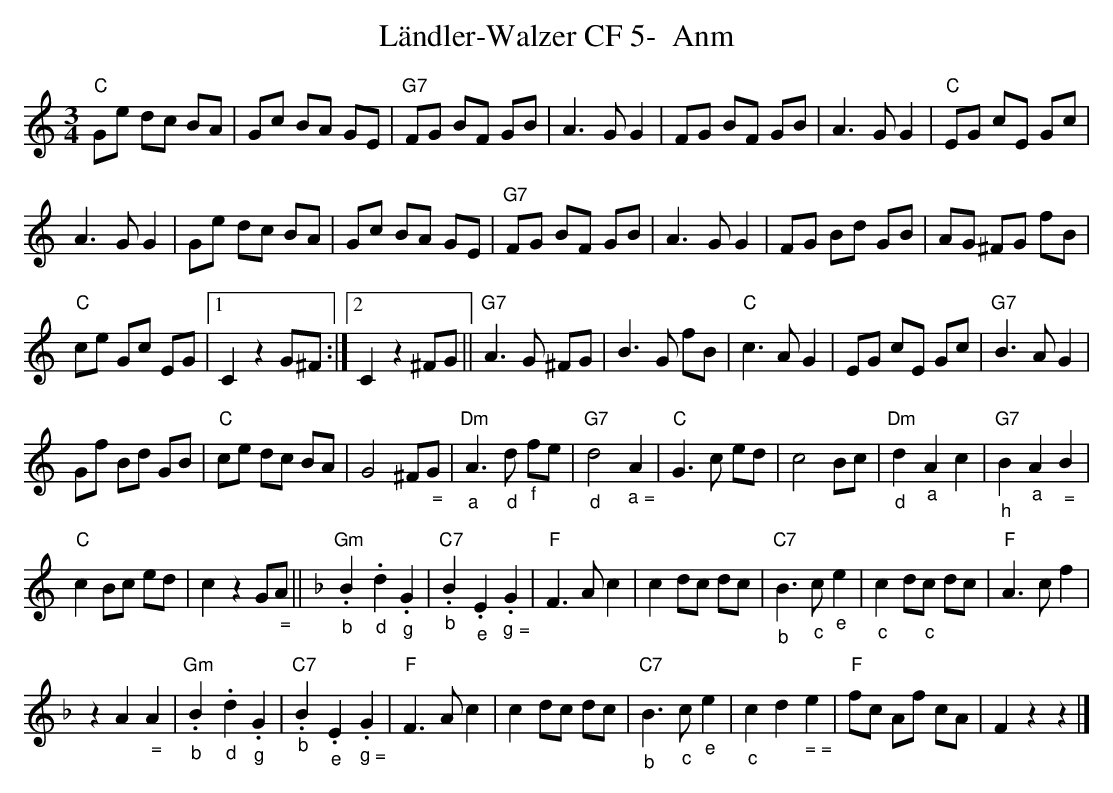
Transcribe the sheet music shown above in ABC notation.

X:1
T:L\"andler-Walzer CF 5-  Anm
M:3/4
L:1/8
K:Cmaj%%MIDI gchordon
"C"Ge dc BA | Gc BA GE | "G7"FG BF GB | A3GG2 | FG BF GB | A3GG2 | "C"EG cE Gc |
A3GG2 | Ge dc BA | Gc BA GE | "G7"FG BF GB | A3GG2 | FG Bd GB | AG ^FG fB |
"C"ce Gc EG |1 C2z2G^F :|2 C2z2 ^FG || "G7"A3G ^FG | B3G fB | "C"c3AG2 | EG cE Gc | "G7"B3AG2 |
Gf Bd GB | "C"ce dc BA | G4^F"_ ="G | "Dm""_a"A3"_d"d "_f"fe | "G7""_d"d4"_ a ="A2 | "C"G3c ed | c4 Bc | "Dm""_d"d2"_a"A2c2 | "G7""_h"B2"_a"A2"_ ="B2 |
"C"c2 Bc ed | c2z2G"_ ="A || [K:Fmaj] [L:1/4] "Gm""_b".B"_d".d"_g".G | "C7""_b".B"_e".E"_ g =".G | "F"F>Ac | c d/2c/2 d/2c/2 | "C7""_b"B>"_c"c"_e"e | "_c"c d/2"_c"c/2 d/2c/2 | "F"A>cf |
zA"_ ="A | "Gm""_b".B"_d".d"_g".G | "C7""_b".B"_e".E"_ g =".G | "F"F>A c | c d/2c/2 d/2c/2 | "C7""_b"B>"_c"c"_e"e | "_c"cd"_ = ="e | "F"f/2c/2 A/2f/2 c/2A/2 | Fzz |]
